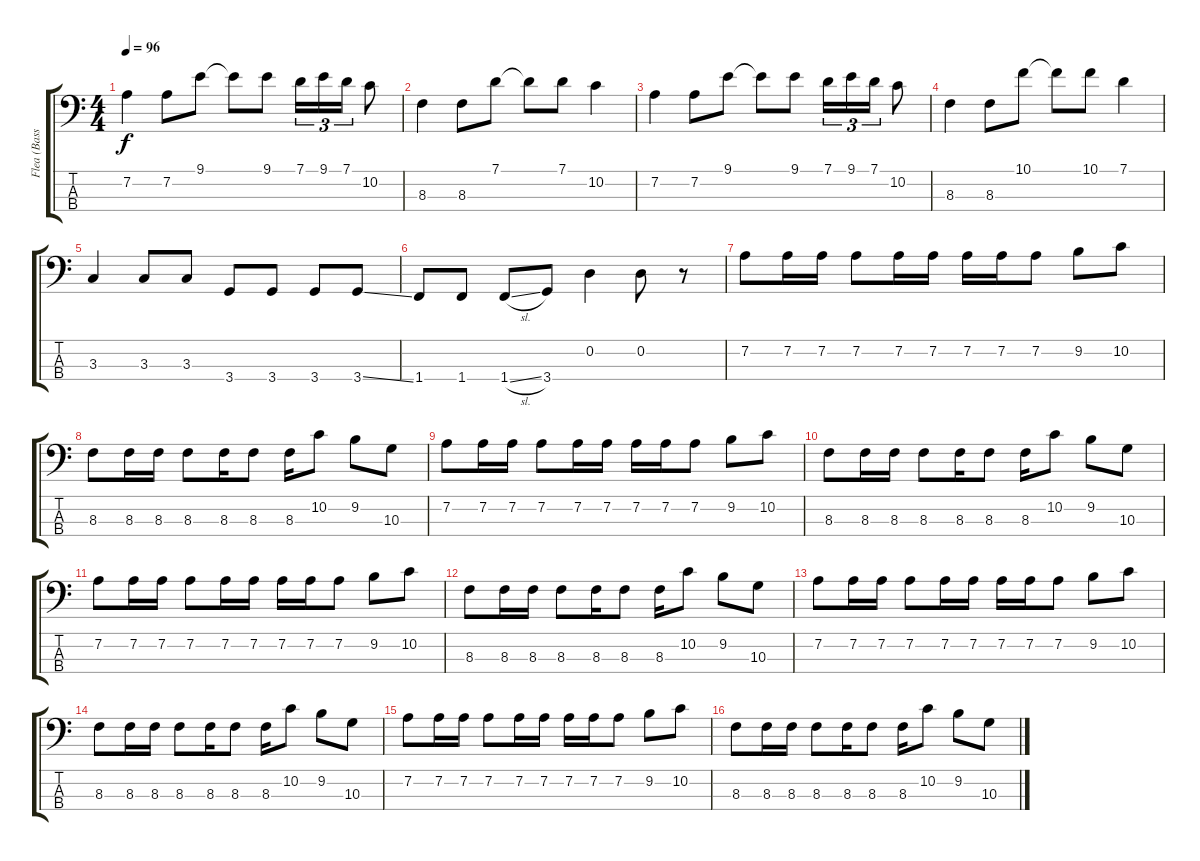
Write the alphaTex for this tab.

\track ("Flea (Bass)" "Flea (Bass") {instrument acousticbass}
\staff {score tabs}
\tuning (G2 D2 A1 E1) {hide}
\ts (4 4)
\tempo 96
\clef f4
\ks c
7.2.4{dy f} 7.2.8 9.1.8 9.1{t}.8 9.1.8 7.1.16{tu (3 2)} 9.1.16{tu (3 2)} 7.1.16{tu (3 2)} 10.2.8 |
8.3.4 8.3.8 7.1.8 7.1{t}.8 7.1.8 10.2.4 |
7.2.4 7.2.8 9.1.8 9.1{t}.8 9.1.8 7.1.16{tu (3 2)} 9.1.16{tu (3 2)} 7.1.16{tu (3 2)} 10.2.8 |
8.3.4 8.3.8 10.1.8 10.1{t}.8 10.1.8 7.1.4 |
3.3.4 3.3.8 3.3.8 3.4.8 3.4.8 3.4.8 3.4{ss}.8 |
1.4.8 1.4.8 1.4{sl}.8 3.4.8 0.2.4 0.2.8 r.8 |
7.2.8 7.2.16 7.2.16 7.2.8 7.2.16 7.2.16 7.2.16 7.2.16 7.2.8 9.2.8 10.2.8 |
8.3.8 8.3.16 8.3.16 8.3.8 8.3.16 8.3.8 8.3.16 10.2.8 9.2.8 10.3.8 |
7.2.8 7.2.16 7.2.16 7.2.8 7.2.16 7.2.16 7.2.16 7.2.16 7.2.8 9.2.8 10.2.8 |
8.3.8 8.3.16 8.3.16 8.3.8 8.3.16 8.3.8 8.3.16 10.2.8 9.2.8 10.3.8 |
7.2.8 7.2.16 7.2.16 7.2.8 7.2.16 7.2.16 7.2.16 7.2.16 7.2.8 9.2.8 10.2.8 |
8.3.8 8.3.16 8.3.16 8.3.8 8.3.16 8.3.8 8.3.16 10.2.8 9.2.8 10.3.8 |
7.2.8 7.2.16 7.2.16 7.2.8 7.2.16 7.2.16 7.2.16 7.2.16 7.2.8 9.2.8 10.2.8 |
8.3.8 8.3.16 8.3.16 8.3.8 8.3.16 8.3.8 8.3.16 10.2.8 9.2.8 10.3.8 |
7.2.8 7.2.16 7.2.16 7.2.8 7.2.16 7.2.16 7.2.16 7.2.16 7.2.8 9.2.8 10.2.8 |
8.3.8 8.3.16 8.3.16 8.3.8 8.3.16 8.3.8 8.3.16 10.2.8 9.2.8 10.3.8
